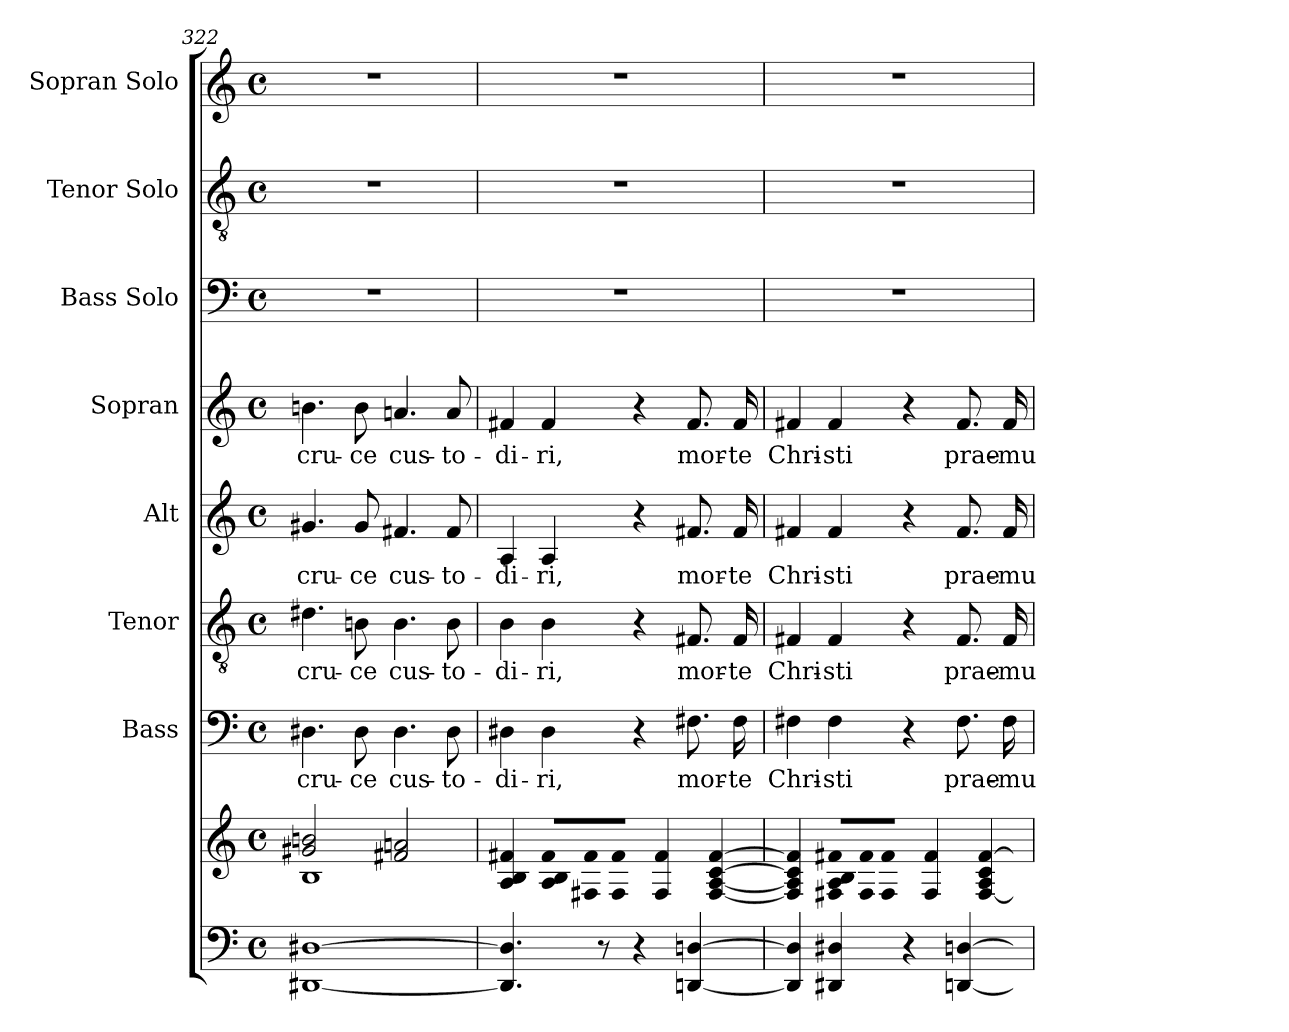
**kern	**kern	**kern	**text	**kern	**text	**kern	**text	**kern	**text	**kern	**kern	**kern
*part8	*part8	*part7	*part7	*part6	*part6	*part5	*part5	*part4	*part4	*part3	*part2	*part1
*staff9	*staff8	*staff7	*staff7	*staff6	*staff6	*staff5	*staff5	*staff4	*staff4	*staff3	*staff2	*staff1
*	*	*I"Bass	*	*I"Tenor	*	*I"Alt	*	*I"Sopran	*	*I"Bass Solo	*I"Tenor Solo	*I"Sopran Solo
*	*	*I'B.	*	*I'T.	*	*I'A.	*	*I'S.	*	*I'B. Solo	*I'T. Solo	*I'S. Solo
!!LO:LB:g=z
*clefF4	*clefG2	*clefF4	*	*clefGv2	*	*clefG2	*	*clefG2	*	*clefF4	*clefGv2	*clefG2
*k[]	*k[]	*k[]	*	*k[]	*	*k[]	*	*k[]	*	*k[]	*k[]	*k[]
*C:	*C:	*C:	*	*C:	*	*C:	*	*C:	*	*C:	*C:	*C:
*M4/4	*M4/4	*M4/4	*	*M4/4	*	*M4/4	*	*M4/4	*	*M4/4	*M4/4	*M4/4
*met(c)	*met(c)	*met(c)	*	*met(c)	*	*met(c)	*	*met(c)	*	*met(c)	*met(c)	*met(c)
=322	=322	=322	=322	=322	=322	=322	=322	=322	=322	=322	=322	=322
*	*^	*	*	*	*	*	*	*	*	*	*	*
!	!	!	!	!LO:LY:b	!	!LO:LY:b	!	!LO:LY:b	!	!LO:LY:b	!	!	!
[1DD#X [1D#X	2g#X/ 2bn/	1B	4.D#X\	cru-	4.d#X\	cru-	4.g#X/	cru-	4.bn\	cru-	1r	1r	1r
!	!	!	!	!LO:LY:b	!	!LO:LY:b	!	!LO:LY:b	!	!LO:LY:b	!	!	!
.	.	.	8D#\	-ce	8Bn\	-ce	8g#/	-ce	8b\	-ce	.	.	.
!	!	!	!	!LO:LY:b	!	!LO:LY:b	!	!LO:LY:b	!	!LO:LY:b	!	!	!
.	2f#X/ 2an/	.	4.D#\	cus-	4.B\	cus-	4.f#X/	cus-	4.an/	cus-	.	.	.
!	!	!	!	!LO:LY:b	!	!LO:LY:b	!	!LO:LY:b	!	!LO:LY:b	!	!	!
.	.	.	8D#\	-to-	8B\	-to-	8f#/	-to-	8a/	-to-	.	.	.
*	*v	*v	*	*	*	*	*	*	*	*	*	*	*
=323	=323	=323	=323	=323	=323	=323	=323	=323	=323	=323	=323	=323
!	!	!	!LO:LY:b	!	!LO:LY:b	!	!LO:LY:b	!	!LO:LY:b	!	!	!
4.DD#/] 4.D#/]	4A/ 4B/ 4f#X/	4D#X\	-di-	4B\	-di-	4A/	-di-	4f#X/	-di-	1r	1r	1r
*	*Xtuplet	*	*	*	*	*	*	*	*	*	*	*
!	!LO:N:vis=8	!	!LO:LY:b	!	!LO:LY:b	!	!LO:LY:b	!	!LO:LY:b	!	!	!
.	4096%341A/ 4096%341B/ 4096%341f#/L	4D#\	-ri,	4B\	-ri,	4A/	-ri,	4f#/	-ri,	.	.	.
!	!LO:N:vis=8	!	!	!	!	!	!	!	!	!	!	!
.	2048%171F#X/ 2048%171f#/	.	.	.	.	.	.	.	.	.	.	.
8r	.	.	.	.	.	.	.	.	.	.	.	.
!	!LO:N:vis=8	!	!	!	!	!	!	!	!	!	!	!
.	4096%341F#/ 4096%341f#/J	.	.	.	.	.	.	.	.	.	.	.
4r	4F#/ 4f#/	4r	.	4r	.	4r	.	4r	.	.	.	.
!	!	!	!LO:LY:b	!	!LO:LY:b	!	!LO:LY:b	!	!LO:LY:b	!	!	!
[4DDn/ [4Dn/	[4F#/ [4A/ [4c/ [4f#/	8.F#X\	mor-	8.F#X/	mor-	8.f#X/	mor-	8.f#/	mor-	.	.	.
!	!	!	!LO:LY:b	!	!LO:LY:b	!	!LO:LY:b	!	!LO:LY:b	!	!	!
.	.	16F#\	-te	16F#/	-te	16f#/	-te	16f#/	-te	.	.	.
=324	=324	=324	=324	=324	=324	=324	=324	=324	=324	=324	=324	=324
!	!	!	!LO:LY:b	!	!LO:LY:b	!	!LO:LY:b	!	!LO:LY:b	!	!	!
4DD/] 4D/]	4F#/] 4A/] 4c/] 4f#/]	4F#X\	Chri-	4F#X/	Chri-	4f#X/	Chri-	4f#X/	Chri-	1r	1r	1r
!	!LO:N:vis=8	!	!LO:LY:b	!	!LO:LY:b	!	!LO:LY:b	!	!LO:LY:b	!	!	!
4DD#X/ 4D#X/	4096%341F#X/ 4096%341A/ 4096%341B/ 4096%341f#X/L	4F#\	-sti	4F#/	-sti	4f#/	-sti	4f#/	-sti	.	.	.
!	!LO:N:vis=8	!	!	!	!	!	!	!	!	!	!	!
.	2048%171F#/ 2048%171f#/	.	.	.	.	.	.	.	.	.	.	.
!	!LO:N:vis=8	!	!	!	!	!	!	!	!	!	!	!
.	4096%341F#/ 4096%341f#/J	.	.	.	.	.	.	.	.	.	.	.
4r	4F#/ 4f#/	4r	.	4r	.	4r	.	4r	.	.	.	.
!	!	!	!LO:LY:b	!	!LO:LY:b	!	!LO:LY:b	!	!LO:LY:b	!	!	!
[4DDn/ [4Dn/	[4F#/ 4A/ 4c/ [4f#/	8.F#\	prae-	8.F#/	prae-	8.f#/	prae-	8.f#/	prae-	.	.	.
!	!	!	!LO:LY:b	!	!LO:LY:b	!	!LO:LY:b	!	!LO:LY:b	!	!	!
.	.	16F#\	-mu-	16F#/	-mu-	16f#/	-mu-	16f#/	-mu-	.	.	.
=	=	=	=	=	=	=	=	=	=	=	=	=
*-	*-	*-	*-	*-	*-	*-	*-	*-	*-	*-	*-	*-
